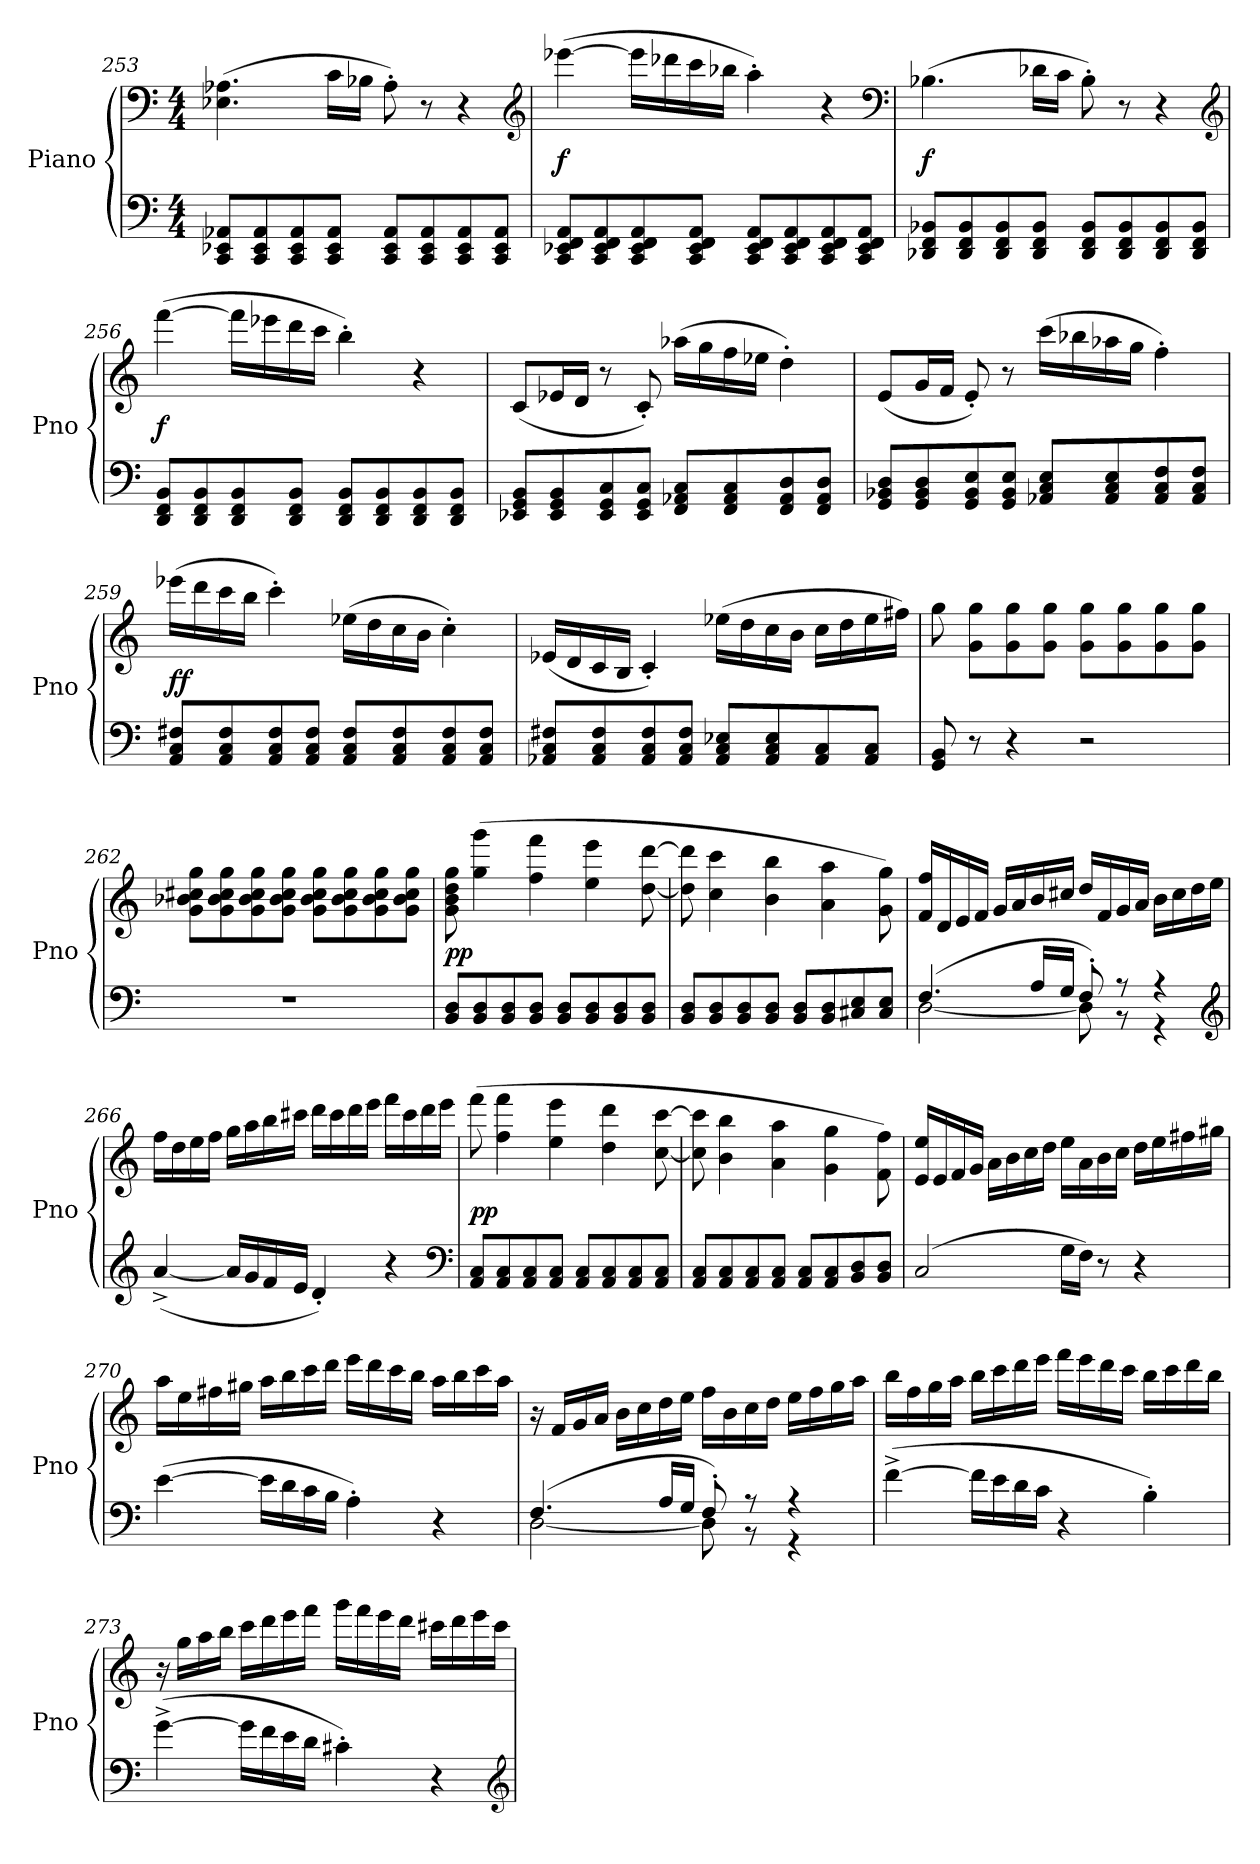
**kern	**kern	**dynam
*part1	*part1	*part1
*staff2	*staff1	*staff1/2
*I"Piano	*	*
*I'Pno	*	*
*clefF4	*clefF4	*
*k[]	*k[]	*
*C:	*C:	*
*M4/4	*M4/4	*
=253	=253	=253
8CC 8EE-X 8AA-XL	(4.E-X 4.A-X	.
8CC 8EE- 8AA-	.	.
8CC 8EE- 8AA-	.	.
8CC 8EE- 8AA-J	16cLL	.
.	16B-XJJ	.
8CC 8EE- 8AA-L	8A-')	.
8CC 8EE- 8AA-	8r	.
8CC 8EE- 8AA-	4r	.
8CC 8EE- 8AA-J	.	.
*	*clefG2	*
=254	=254	=254
8CC 8EE-X 8FF 8AAL	([4eee-X	f
8CC 8EE- 8FF 8AA	.	.
8CC 8EE- 8FF 8AA	16eee-LL]	.
.	16ddd-X	.
8CC 8EE- 8FF 8AAJ	16ccc	.
.	16bb-XJJ	.
8CC 8EE- 8FF 8AAL	4aa')	.
8CC 8EE- 8FF 8AA	.	.
8CC 8EE- 8FF 8AA	4r	.
8CC 8EE- 8FF 8AAJ	.	.
*	*clefF4	*
=255	=255	=255
8DD-X 8FF 8BB-XL	(4.B-X	f
8DD- 8FF 8BB-	.	.
8DD- 8FF 8BB-	.	.
8DD- 8FF 8BB-J	16d-XLL	.
.	16cJJ	.
8DD- 8FF 8BB-L	8B-')	.
8DD- 8FF 8BB-	8r	.
8DD- 8FF 8BB-	4r	.
8DD- 8FF 8BB-J	.	.
*	*clefG2	*
=256	=256	=256
8DD 8FF 8BBL	([4fff	f
8DD 8FF 8BB	.	.
8DD 8FF 8BB	16fffLL]	.
.	16eee-X	.
8DD 8FF 8BBJ	16ddd	.
.	16cccJJ	.
8DD 8FF 8BBL	4bb')	.
8DD 8FF 8BB	.	.
8DD 8FF 8BB	4r	.
8DD 8FF 8BBJ	.	.
=257	=257	=257
8EE-X 8GG 8BBL	(8cL	.
8EE- 8GG 8BB	16e-XL	.
.	16dJJ	.
8EE- 8GG 8C	8r	.
8EE- 8GG 8CJ	8c')	.
8FF 8AA-X 8CL	(16aa-XLL	.
.	16gg	.
8FF 8AA- 8C	16ff	.
.	16ee-XJJ	.
8FF 8AA- 8D	4dd')	.
8FF 8AA- 8DJ	.	.
=258	=258	=258
8GG 8BB-X 8DL	(8eL	.
8GG 8BB- 8D	16gL	.
.	16fJJ	.
8GG 8BB- 8E	8e')	.
8GG 8BB- 8EJ	8r	.
8AA-X 8C 8EL	(16cccLL	.
.	16bb-X	.
8AA- 8C 8E	16aa-X	.
.	16ggJJ	.
8AA- 8C 8F	4ff')	.
8AA- 8C 8FJ	.	.
=259	=259	=259
8AA 8C 8F#XL	(16eee-XLL	ff
.	16ddd	.
8AA 8C 8F#	16ccc	.
.	16bbJJ	.
8AA 8C 8F#	4ccc')	.
8AA 8C 8F#J	.	.
8AA 8C 8F#L	(16ee-XLL	.
.	16dd	.
8AA 8C 8F#	16cc	.
.	16bJJ	.
8AA 8C 8F#	4cc')	.
8AA 8C 8F#J	.	.
=260	=260	=260
8AA-X 8C 8F#XL	(16e-XLL	.
.	16d	.
8AA- 8C 8F#	16c	.
.	16BJJ	.
8AA- 8C 8F#	4c')	.
8AA- 8C 8F#J	.	.
8AA- 8C 8E-XL	(16ee-XLL	.
.	16dd	.
8AA- 8C 8E-	16cc	.
.	16bJJ	.
8AA- 8C	16ccLL	.
.	16dd	.
8AA- 8CJ	16ee-	.
.	16ff#XJJ)	.
=261	=261	=261
8GG 8BB	8gg	.
8r	8g 8ggL	.
4r	8g 8gg	.
.	8g 8ggJ	.
2r	8g 8ggL	.
.	8g 8gg	.
.	8g 8gg	.
.	8g 8ggJ	.
=262	=262	=262
1r	8g 8b-X 8cc#X 8ggL	.
.	8g 8b- 8cc# 8gg	.
.	8g 8b- 8cc# 8gg	.
.	8g 8b- 8cc# 8ggJ	.
.	8g 8b- 8cc# 8ggL	.
.	8g 8b- 8cc# 8gg	.
.	8g 8b- 8cc# 8gg	.
.	8g 8b- 8cc# 8ggJ	.
=263	=263	=263
8BB 8DL	8g 8b 8dd 8gg	pp
8BB 8D	(4gg 4ggg	.
8BB 8D	.	.
8BB 8DJ	4ff 4fff	.
8BB 8DL	.	.
8BB 8D	4ee 4eee	.
8BB 8D	.	.
8BB 8DJ	[8dd [8ddd	.
=264	=264	=264
8BB 8DL	8dd] 8ddd]	.
8BB 8D	4cc 4ccc	.
8BB 8D	.	.
8BB 8DJ	4b 4bb	.
8BB 8DL	.	.
8BB 8D	4a 4aa	.
8C#X 8E	.	.
8C# 8EJ	8g 8gg)	.
=265	=265	=265
*^	*	*
(4.F	[2D	16f 16ffLL	.
.	.	16d	.
.	.	16e	.
.	.	16fJJ	.
.	.	16gLL	.
.	.	16a	.
16ALL	.	16b	.
16GJJ	.	16cc#XJJ	.
8F')	8D]	16ddLL	.
.	.	16f	.
8r	8r	16g	.
.	.	16aJJ	.
4r	4r	16bLL	.
.	.	16cc#	.
.	.	16dd	.
.	.	16eeJJ	.
*v	*v	*	*
*clefG2	*	*
=266	=266	=266
([4a^	16ffLL	.
.	16dd	.
.	16ee	.
.	16ffJJ	.
16aLL]	16ggLL	.
16g	16aa	.
16f	16bb	.
16eJJ	16ccc#XJJ	.
4d')	16dddLL	.
.	16ccc#	.
.	16ddd	.
.	16eeeJJ	.
4r	16fffLL	.
.	16ccc#	.
.	16ddd	.
.	16eeeJJ	.
*clefF4	*	*
=267	=267	=267
8AA 8CL	(8fff	pp
8AA 8C	4ff 4fff	.
8AA 8C	.	.
8AA 8CJ	4ee 4eee	.
8AA 8CL	.	.
8AA 8C	4dd 4ddd	.
8AA 8C	.	.
8AA 8CJ	[8cc [8ccc	.
=268	=268	=268
8AA 8CL	8cc] 8ccc]	.
8AA 8C	4b 4bb	.
8AA 8C	.	.
8AA 8CJ	4a 4aa	.
8AA 8CL	.	.
8AA 8C	4g 4gg	.
8BB 8D	.	.
8BB 8DJ	8f 8ff)	.
=269	=269	=269
(2C	16e 16eeLL	.
.	16e	.
.	16f	.
.	16gJJ	.
.	16aLL	.
.	16b	.
.	16cc	.
.	16ddJJ	.
16GLL	16eeLL	.
16FJJ)	16a	.
8r	16b	.
.	16ccJJ	.
4r	16ddLL	.
.	16ee	.
.	16ff#X	.
.	16gg#XJJ	.
=270	=270	=270
([4e	16aaLL	.
.	16ee	.
.	16ff#X	.
.	16gg#XJJ	.
16eLL]	16aaLL	.
16d	16bb	.
16c	16ccc	.
16BJJ	16dddJJ	.
4A')	16eeeLL	.
.	16ddd	.
.	16ccc	.
.	16bbJJ	.
4r	16aaLL	.
.	16bb	.
.	16ccc	.
.	16aaJJ	.
=271	=271	=271
*^	*	*
(4.F	[2D	16r	.
.	.	16fLL	.
.	.	16g	.
.	.	16aJJ	.
.	.	16bLL	.
.	.	16cc	.
16ALL	.	16dd	.
16GJJ	.	16eeJJ	.
8F')	8D]	16ffLL	.
.	.	16b	.
8r	8r	16cc	.
.	.	16ddJJ	.
4r	4r	16eeLL	.
.	.	16ff	.
.	.	16gg	.
.	.	16aaJJ	.
*v	*v	*	*
=272	=272	=272
([4f^	16bbLL	.
.	16ff	.
.	16gg	.
.	16aaJJ	.
16fLL]	16bbLL	.
16e	16ccc	.
16d	16ddd	.
16cJJ	16eeeJJ	.
4r	16fffLL	.
.	16eee	.
.	16ddd	.
.	16cccJJ	.
4B')	16bbLL	.
.	16ccc	.
.	16ddd	.
.	16bbJJ	.
=273	=273	=273
([4g^	16r	.
.	16ggLL	.
.	16aa	.
.	16bbJJ	.
16gLL]	16cccLL	.
16f	16ddd	.
16e	16eee	.
16dJJ	16fffJJ	.
4c#X')	16gggLL	.
.	16fff	.
.	16eee	.
.	16dddJJ	.
4r	16ccc#XLL	.
.	16ddd	.
.	16eee	.
.	16ccc#JJ	.
*clefG2	*	*
=	=	=
*-	*-	*-
